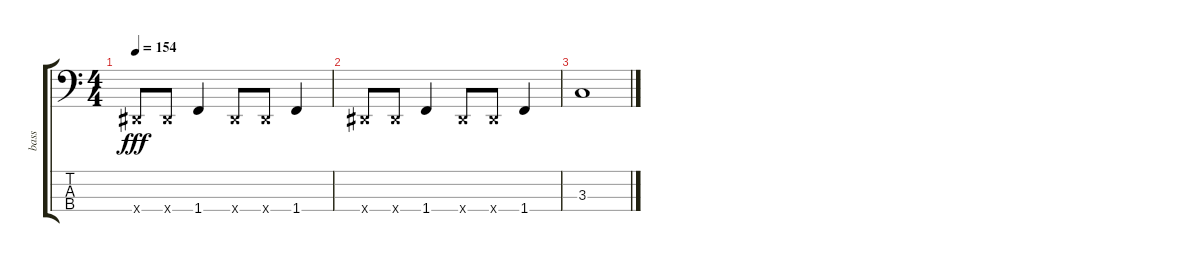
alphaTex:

\track ("bass" "bass") {instrument electricbasspick}
\staff {score tabs}
\tuning (G2 D2 A1 E1) {hide}
\ts (4 4)
\tempo 154
\clef f4
\ks c
-1.4{x}.8{dy fff} -1.4{x}.8 1.4.4 -1.4{x}.8 -1.4{x}.8 1.4.4 |
-1.4{x}.8 -1.4{x}.8 1.4.4 -1.4{x}.8 -1.4{x}.8 1.4.4 |
3.3.1
